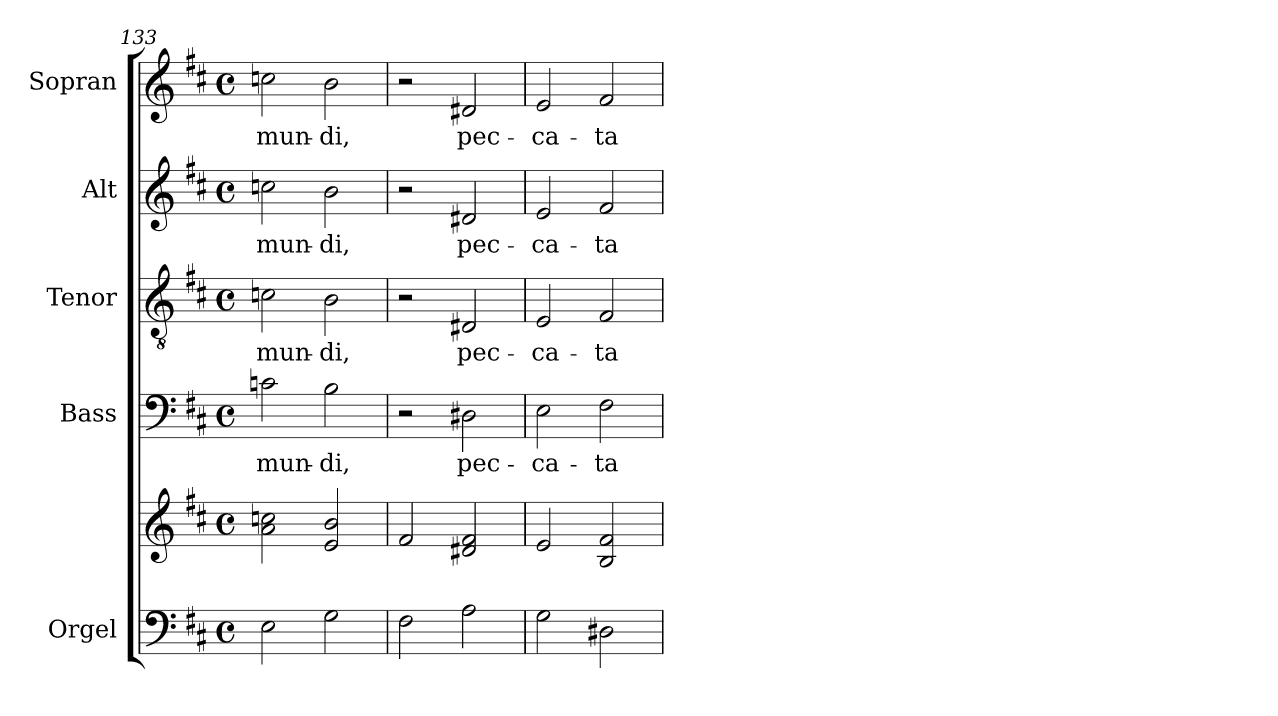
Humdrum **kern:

**kern	**kern	**kern	**text	**kern	**text	**kern	**text	**kern	**text
*part5	*part5	*part4	*part4	*part3	*part3	*part2	*part2	*part1	*part1
*staff6	*staff5	*staff4	*staff4	*staff3	*staff3	*staff2	*staff2	*staff1	*staff1
*I"Orgel	*	*I"Bass	*	*I"Tenor	*	*I"Alt	*	*I"Sopran	*
*I'Org.	*	*I'B.	*	*I'T.	*	*I'A.	*	*I'S.	*
*clefF4	*clefG2	*clefF4	*	*clefGv2	*	*clefG2	*	*clefG2	*
*k[f#c#]	*k[f#c#]	*k[f#c#]	*	*k[f#c#]	*	*k[f#c#]	*	*k[f#c#]	*
*D:	*D:	*D:	*	*D:	*	*D:	*	*D:	*
*M4/4	*M4/4	*M4/4	*	*M4/4	*	*M4/4	*	*M4/4	*
*met(c)	*met(c)	*met(c)	*	*met(c)	*	*met(c)	*	*met(c)	*
=133	=133	=133	=133	=133	=133	=133	=133	=133	=133
!	!	!	!LO:LY:b	!	!LO:LY:b	!	!LO:LY:b	!	!LO:LY:b
2E\	2a\ 2ccn\	2cn\	mun-	2cn\	mun-	2ccn\	mun-	2ccn\	mun-
!	!	!	!LO:LY:b	!	!LO:LY:b	!	!LO:LY:b	!	!LO:LY:b
2G\	2e/ 2b/	2B\	-di,	2B\	-di,	2b\	-di,	2b\	-di,
=134	=134	=134	=134	=134	=134	=134	=134	=134	=134
2F#\	2f#/	2r	.	2r	.	2r	.	2r	.
!	!	!	!LO:LY:b	!	!LO:LY:b	!	!LO:LY:b	!	!LO:LY:b
2A\	2d#X/ 2f#/	2D#X\	pec-	2D#X/	pec-	2d#X/	pec-	2d#X/	pec-
=135	=135	=135	=135	=135	=135	=135	=135	=135	=135
!	!	!	!LO:LY:b	!	!LO:LY:b	!	!LO:LY:b	!	!LO:LY:b
2G\	2e/	2E\	-ca-	2E/	-ca-	2e/	-ca-	2e/	-ca-
!	!	!	!LO:LY:b	!	!LO:LY:b	!	!LO:LY:b	!	!LO:LY:b
2D#X\	2B/ 2f#/	2F#\	-ta	2F#/	-ta	2f#/	-ta	2f#/	-ta
=	=	=	=	=	=	=	=	=	=
*-	*-	*-	*-	*-	*-	*-	*-	*-	*-
